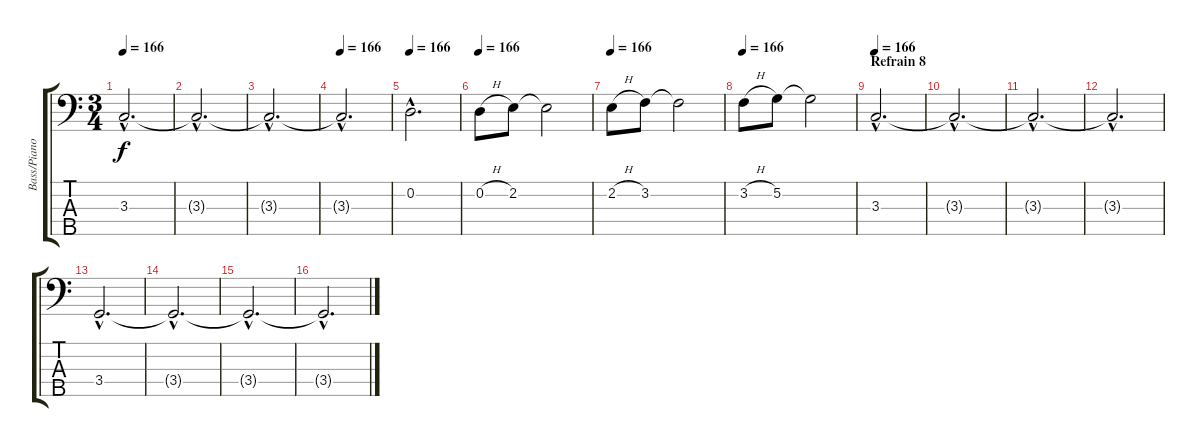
\track ("Bass/Piano" "Bass/Piano") {instrument electricbassfinger}
\staff {score tabs}
\tuning (G2 D2 A1 E1 B0) {hide}
\ts (3 4)
\tempo 166
\clef f4
\ks c
3.3{hac}.2{d dy f} |
3.3{hac t}.2{d} |
3.3{hac t}.2{d} |
\tempo 166
3.3{hac t}.2{d} |
\tempo 166
0.2{hac}.2{d} |
\tempo 166
0.2{h}.8 2.2.8 2.2{t}.2 |
\tempo 166
2.2{h}.8 3.2.8 3.2{t}.2 |
\tempo 166
3.2{h}.8 5.2.8 5.2{t}.2 |
\section ("" "Refrain 8")
\tempo 166
3.3{hac}.2{d} |
3.3{hac t}.2{d} |
3.3{hac t}.2{d} |
3.3{hac t}.2{d} |
3.4{hac}.2{d} |
3.4{hac t}.2{d} |
3.4{hac t}.2{d} |
3.4{hac t}.2{d}
